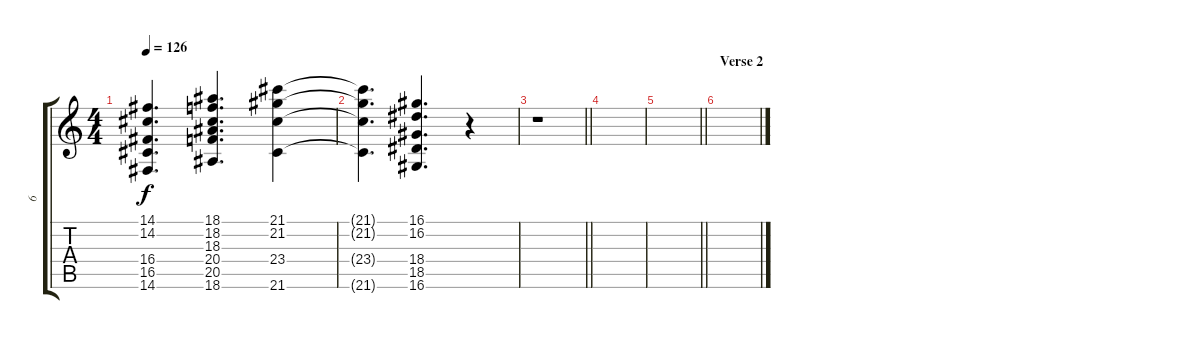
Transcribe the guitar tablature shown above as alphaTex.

\track ("6" "6") {instrument pad1newage}
\staff {score tabs}
\tuning (E4 B3 G3 D3 A2 E2) {hide}
\ts (4 4)
\tempo 126
\clef g2
\ks c
(14.1{t} 14.2{t} 16.4{t} 16.5{t} 14.6{t}).4{d dy f} (18.1 18.2 18.3 20.4 20.5 18.6).4{d} (21.1 21.2 23.4 21.6).4 |
(21.1{t} 21.2{t} 23.4{t} 21.6{t}).4{d} (16.1 16.2 18.4 18.5 16.6).4{d} r.4 |
\barLineRight lightlight
r.1 |
\section ("" "")
|
\barLineRight lightlight
|
\section ("" "Verse 2")
